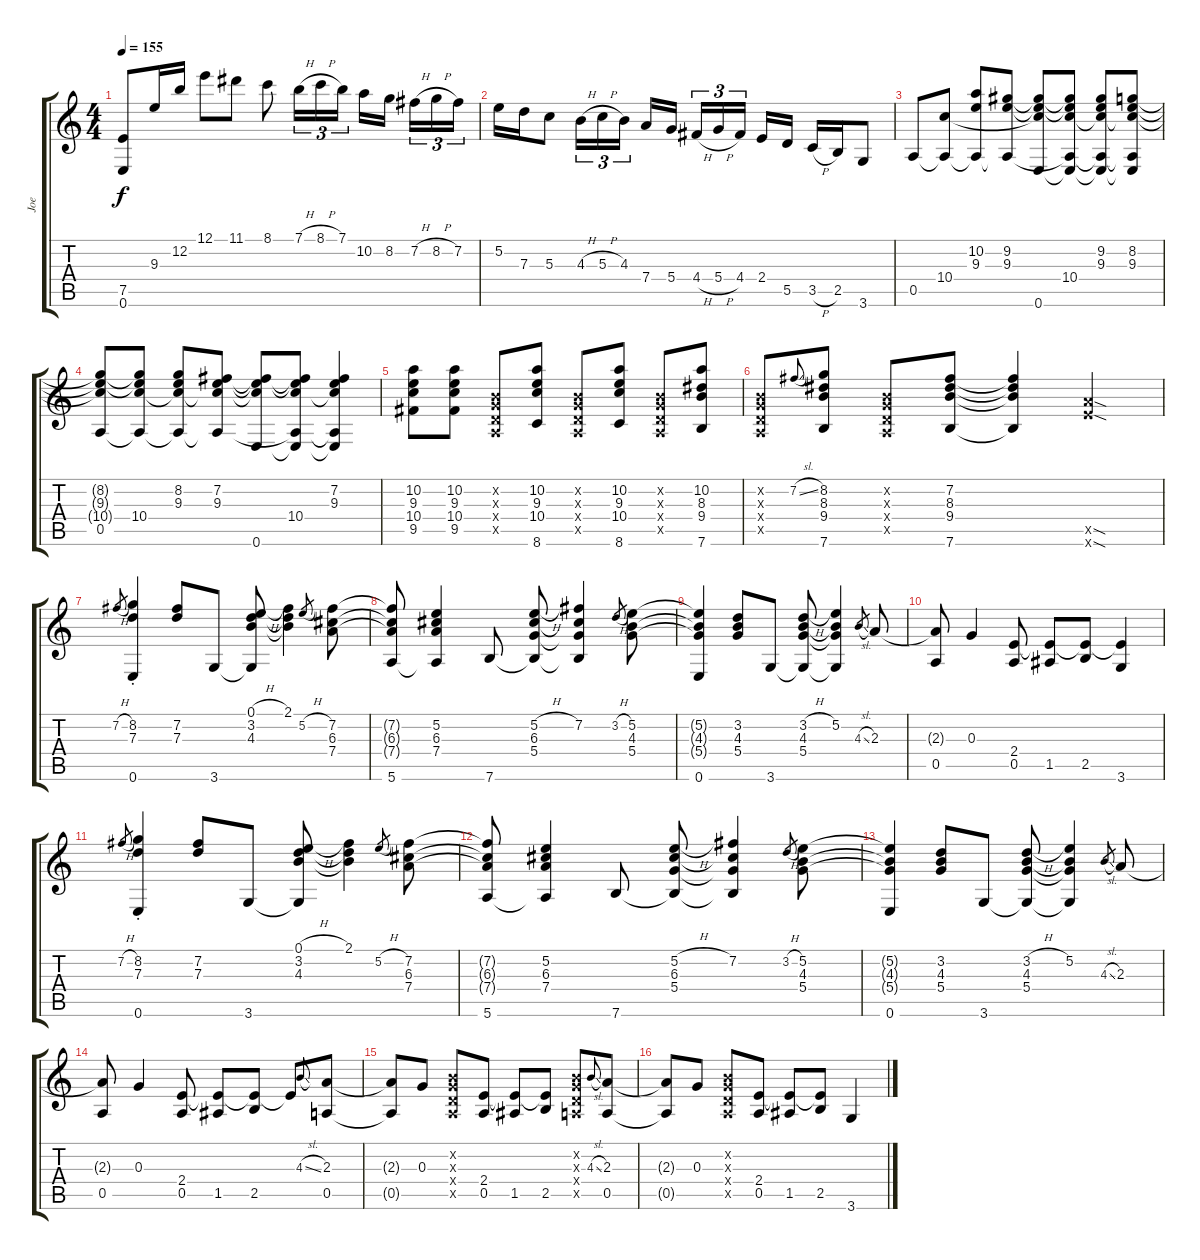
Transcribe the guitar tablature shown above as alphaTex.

\track ("Joe" "Joe") {instrument acousticguitarsteel}
\staff {score tabs}
\tuning (E4 B3 G3 D3 A2 E2) {hide}
\ts (4 4)
\tempo 155
\clef g2
\ks c
(7.5 0.6).8{dy f} 9.3.16 12.2.16 12.1.8 11.1.8 8.1.8 7.1{h}.16{tu (3 2)} 8.1{h}.16{tu (3 2)} 7.1.16{tu (3 2)} 10.2.16 8.2.16{beam splitsecondary} 7.2{h}.16{tu (3 2)} 8.2{h}.16{tu (3 2)} 7.2.16{tu (3 2)} |
5.2.16 7.3.16 5.3.8 4.3{h}.16{tu (3 2)} 5.3{h}.16{tu (3 2)} 4.3.16{tu (3 2) beam splitsecondary} 7.4.16 5.4.16 4.4{h}.16{tu (3 2)} 5.4{h}.16{tu (3 2)} 4.4.16{tu (3 2) beam splitsecondary} 2.4.16 5.5.16 3.5{h}.16 2.5.16 3.6.8 |
0.5.8 (10.4 0.5{t}).8 (10.2 9.3 0.5{t}).8 (9.2 9.3 0.5{t}).8 (9.2{t} 9.3{t} 10.4{t} 0.6).8 (9.2{t} 9.3{t} 10.4 0.5{t} 0.6{t}).8 (9.2 9.3 10.4{t} 0.5{t} 0.6{t}).8 (8.2 9.3 10.4{t} 0.5{t} 0.6{t}).8 |
(8.2{t} 9.3{t} 10.4{t} 0.5).8 (8.2{t} 9.3{t} 10.4 0.5{t}).8 (8.2 9.3 10.4{t} 0.5{t}).8 (7.2 9.3 10.4{t} 0.5{t}).8 (7.2{t} 9.3{t} 10.4{t} 0.6).8 (7.2{t} 9.3{t} 10.4 0.5{t} 0.6{t}).8 (7.2 9.3 10.4{t} 0.5{t} 0.6{t}).4 |
(10.2 9.3 10.4 9.5).8 (10.2 9.3 10.4 9.5).8 (0.2{x} 0.3{x} 0.4{x} 0.5{x}).8 (10.2 9.3 10.4 8.6).8 (0.2{x} 0.3{x} 0.4{x} 0.5{x}).8 (10.2 9.3 10.4 8.6).8 (0.2{x} 0.3{x} 0.4{x} 0.5{x}).8 (10.2 8.3 9.4 7.6).8 |
(0.2{x} 0.3{x} 0.4{x} 0.5{x}).8 7.2{sl}.8{gr onbeat} (8.2 8.3 9.4 7.6).8 (0.2{x} 0.3{x} 0.4{x} 0.5{x}).8 (7.2 8.3 9.4 7.6).8 (7.2{t} 8.3{t} 9.4{t} 7.6{t}).4 (12.5{sod x} 12.6{sod x}).4 |
7.2{h}.8{gr} (8.2 7.3 0.6{st}).4 (7.2 7.3).8 3.6.8 (0.1{h} 3.2 4.3 3.6{t}).8 (2.1 3.2{t} 4.3{t}).4 5.2{h}.8{gr} (7.2 6.3 7.4).8 |
(7.2{t} 6.3{t} 7.4{t} 5.6).8 (5.2 6.3 7.4 5.6{t}).4 7.6.8 (5.2{h} 6.3 5.4 7.6{t}).8 (7.2 6.3{t} 5.4{t} 7.6{t}).4 3.2{h}.8{gr} (5.2 4.3 5.4).8 |
(5.2{t} 4.3{t} 5.4{t} 0.6).4 (3.2 4.3 5.4).8 3.6.8 (3.2{h} 4.3 5.4 3.6{t}).8 (5.2 4.3{t} 5.4{t} 3.6{t}).4 4.3{sl}.8{gr} 2.3.8 |
(2.3{t} 0.5).8 0.3.4 (2.4 0.5).8 (2.4{t} 1.5).8 (2.4{t} 2.5).8 (2.4{t} 3.6).4 |
7.2{h}.8{gr} (8.2 7.3 0.6{st}).4 (7.2 7.3).8 3.6.8 (0.1{h} 3.2 4.3 3.6{t}).8 (2.1 3.2{t} 4.3{t}).4 5.2{h}.8{gr} (7.2 6.3 7.4).8 |
(7.2{t} 6.3{t} 7.4{t} 5.6).8 (5.2 6.3 7.4 5.6{t}).4 7.6.8 (5.2{h} 6.3 5.4 7.6{t}).8 (7.2 6.3{t} 5.4{t} 7.6{t}).4 3.2{h}.8{gr} (5.2 4.3 5.4).8 |
(5.2{t} 4.3{t} 5.4{t} 0.6).4 (3.2 4.3 5.4).8 3.6.8 (3.2{h} 4.3 5.4 3.6{t}).8 (5.2 4.3{t} 5.4{t} 3.6{t}).4 4.3{sl}.8{gr} 2.3.8 |
(2.3{t} 0.5).8 0.3.4 (2.4 0.5).8 (2.4{t} 1.5).8 (2.4{t} 2.5).8 2.4{t}.8 4.3{sl}.8{gr onbeat} (2.3 0.5).8 |
(2.3{t} 0.5{t}).8 0.3.8 (0.2{x} 0.3{x} 0.4{x} 0.5{x}).8 (2.4 0.5).8 (2.4{t} 1.5).8 (2.4{t} 2.5).8 (0.2{x} 0.3{x} 0.4{x} 0.5{x}).8 4.3{sl}.8{gr onbeat} (2.3 0.5).8 |
(2.3{t} 0.5{t}).8 0.3.8 (0.2{x} 0.3{x} 0.4{x} 0.5{x}).8 (2.4 0.5).8 (2.4{t} 1.5).8 (2.4{t} 2.5).8 3.6.4
